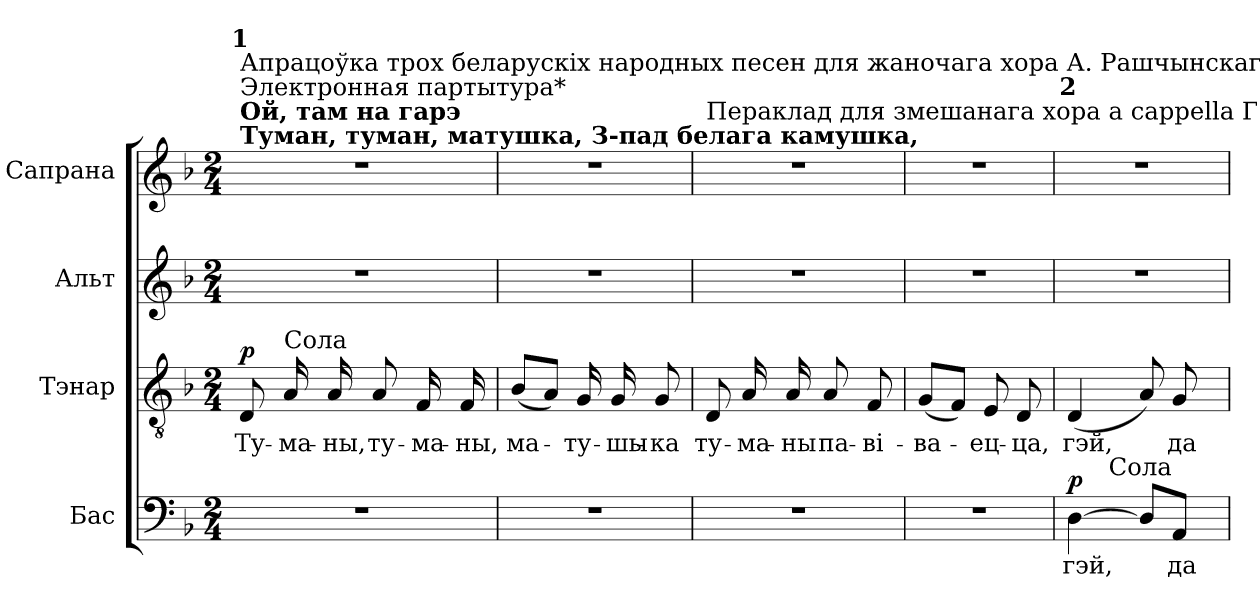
**kern	**text	**dynam	**kern	**text	**dynam	**kern	**kern
*part4	*part4	*part4	*part3	*part3	*part3	*part2	*part1
*staff4	*staff4	*staff4	*staff3	*staff3	*staff3	*staff2	*staff1
*I"Бас	*	*	*I"Тэнар	*	*	*I"Альт	*I"Сапрана
!!LO:PB:g=z
*clefF4	*	*	*clefGv2	*	*	*clefG2	*clefG2
*	*	*	*ITrd7c12	*	*	*	*
*k[b-]	*	*	*k[b-]	*	*	*k[b-]	*k[b-]
*d:	*	*	*d:	*	*	*d:	*d:
*M2/4	*	*	*M2/4	*	*	*M2/4	*M2/4
=1	=1	=1	=1	=1	=1	=1	=1
!LO:N:vis=1	!	!	!	!	!	!	!
!	!	!	!	!	!	!	!LO:TX:a:B:t=Туман, туман, матушка, З-пад белага камушка,
!	!	!	!	!	!	!	!LO:TX:B:t=Ой, там на гарэ
!	!	!	!	!	!	!	!LO:TX:a:t=Электронная партытура*
!	!	!	!	!	!	!	!LO:TX:a:t=Апрацоўка трох беларускіх народных песен для жаночага хора А. Рашчынскага
!	!	!	!	!	!	!	!LO:TX:a:B:cj:t=1
!	!	!	!	!LO:LY:b:color=#000000	!	!LO:N:vis=1	!LO:N:vis=1
2r	.	.	8DDi/	Ту-	p	2r	2r
!	!	!	!LO:TX:a:t=Сола	!	!	!	!
!	!	!	!	!LO:LY:b:color=#000000	!	!	!
.	.	.	16AAi/	-ма-	.	.	.
!	!	!	!	!LO:LY:b:color=#000000	!	!	!
.	.	.	16AAi/	-ны,	.	.	.
!	!	!	!	!LO:LY:b:color=#000000	!	!	!
.	.	.	8AAi/	ту-	.	.	.
!	!	!	!	!LO:LY:b:color=#000000	!	!	!
.	.	.	16FFi/	-ма-	.	.	.
!	!	!	!	!LO:LY:b:color=#000000	!	!	!
.	.	.	16FFi/	-ны,	.	.	.
=2	=2	=2	=2	=2	=2	=2	=2
!LO:N:vis=1	!	!	!	!	!	!	!
!	!	!	!	!LO:LY:b:color=#000000	!	!LO:N:vis=1	!LO:N:vis=1
2r	.	.	(8BB-i/L	ма-	.	2r	2r
.	.	.	8AAi/J)	.	.	.	.
!	!	!	!	!LO:LY:b:color=#000000	!	!	!
.	.	.	16GGi/	-ту-	.	.	.
!	!	!	!	!LO:LY:b:color=#000000	!	!	!
.	.	.	16GGi/	-шы-	.	.	.
!	!	!	!	!LO:LY:b:color=#000000	!	!	!
.	.	.	8GGi/	-ка	.	.	.
=3	=3	=3	=3	=3	=3	=3	=3
!LO:N:vis=1	!	!	!	!	!	!	!
!	!	!	!	!	!	!	!LO:TX:a:t=Пераклад для змешанага хора a cappella Г. Цмыг
!	!	!	!	!LO:LY:b:color=#000000	!	!LO:N:vis=1	!LO:N:vis=1
2r	.	.	8DDi/	ту-	.	2r	2r
!	!	!	!	!LO:LY:b:color=#000000	!	!	!
.	.	.	16AAi/	-ма-	.	.	.
!	!	!	!	!LO:LY:b:color=#000000	!	!	!
.	.	.	16AAi/	-ны	.	.	.
!	!	!	!	!LO:LY:b:color=#000000	!	!	!
.	.	.	8AAi/	па-	.	.	.
!	!	!	!	!LO:LY:b:color=#000000	!	!	!
.	.	.	8FFi/	-ві-	.	.	.
=4	=4	=4	=4	=4	=4	=4	=4
!LO:N:vis=1	!	!	!	!	!	!	!
!	!	!	!	!LO:LY:b:color=#000000	!	!LO:N:vis=1	!LO:N:vis=1
2r	.	.	(8GGi/L	-ва-	.	2r	2r
.	.	.	8FFi/J)	.	.	.	.
!	!	!	!	!LO:LY:b:color=#000000	!	!	!
.	.	.	8EEi/	-ец-	.	.	.
!	!	!	!	!LO:LY:b:color=#000000	!	!	!
.	.	.	8DDi/	-ца,	.	.	.
=5	=5	=5	=5	=5	=5	=5	=5
!	!LO:LY:b:color=#000000	!	!	!	!	!	!
!	!	!	!	!	!	!	!LO:TX:a:B:cj:t=2
!	!	!	!	!LO:LY:b:color=#000000	!	!LO:N:vis=1	!LO:N:vis=1
*^	*	*	*	*	*	*	*
[>4Di\	8ryy	гэй,	p	(4DDi/	гэй,	.	2r	2r
.	128.ryy	.	.	.	.	.	.	.
!	!LO:TX:a:t=Сола	!	!	!	!	!	!	!
.	4ryy	.	.	.	.	.	.	.
8Di/L]	.	.	.	8AAi/)	.	.	.	.
!	!	!LO:LY:b:color=#000000	!	!	!	!	!	!
!	!	!	!	!	!LO:LY:b:color=#000000	!	!	!
8AAi/J	.	да	.	8GGi/	да	.	.	.
.	16ryy	.	.	.	.	.	.	.
.	32ryy	.	.	.	.	.	.	.
.	64ryy	.	.	.	.	.	.	.
.	256ryy	.	.	.	.	.	.	.
*v	*v	*	*	*	*	*	*	*
=	=	=	=	=	=	=	=
*-	*-	*-	*-	*-	*-	*-	*-
